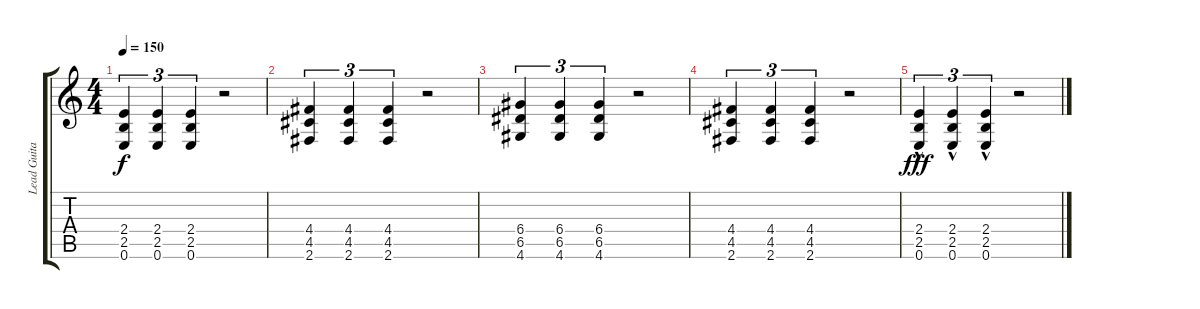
\track ("Lead Guitar" "Lead Guita") {instrument distortionguitar}
\staff {score tabs}
\tuning (E4 B3 G3 D3 A2 E2) {hide}
\ts (4 4)
\tempo 150
\clef g2
\ks c
(2.4 2.5 0.6).4{tu (3 2) dy f} (2.4 2.5 0.6).4{tu (3 2)} (2.4 2.5 0.6).4{tu (3 2)} r.2 |
(4.4 4.5 2.6).4{tu (3 2)} (4.4 4.5 2.6).4{tu (3 2)} (4.4 4.5 2.6).4{tu (3 2)} r.2 |
(6.4 6.5 4.6).4{tu (3 2)} (6.4 6.5 4.6).4{tu (3 2)} (6.4 6.5 4.6).4{tu (3 2)} r.2 |
(4.4 4.5 2.6).4{tu (3 2)} (4.4 4.5 2.6).4{tu (3 2)} (4.4 4.5 2.6).4{tu (3 2)} r.2 |
(2.4 2.5 0.6{hac}).4{tu (3 2) dy fff} (2.4 2.5 0.6{hac}).4{tu (3 2)} (2.4 2.5 0.6{hac}).4{tu (3 2)} r.2
